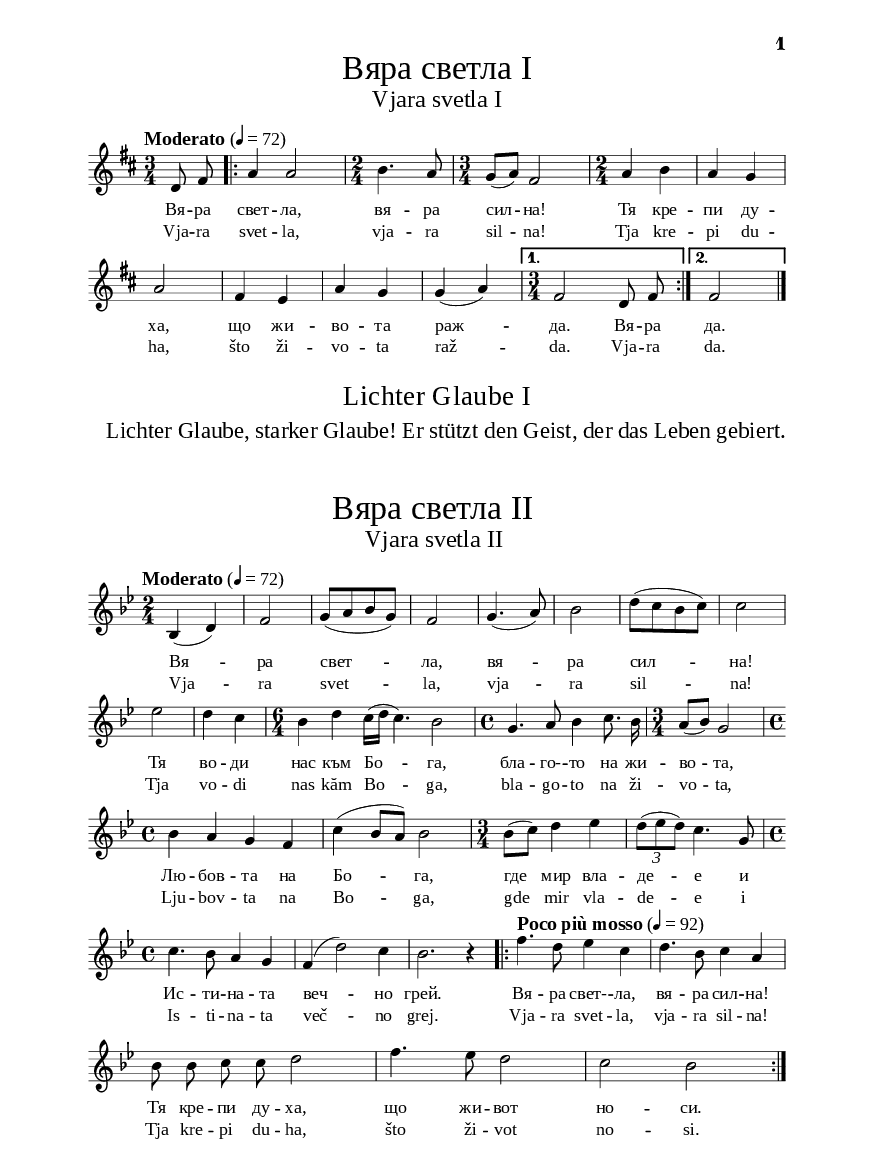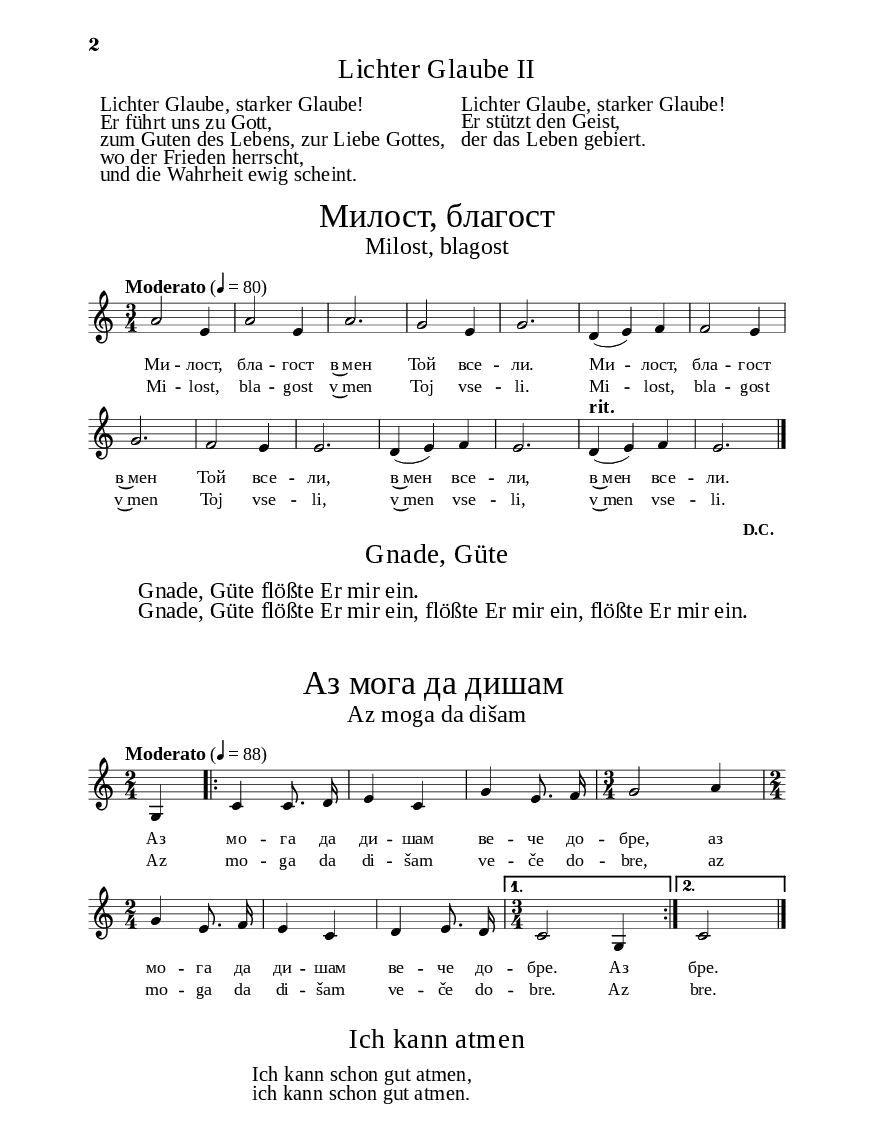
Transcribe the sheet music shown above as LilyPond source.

\version "2.24.3"

% include paper part and global functions
\include "include/globals.ily"

\bookpart {
  \label #'ref170_1
  \tocItem \markup "Вяра светла I – Vjara svetla I "
  \include "include/bookpart-paper.ily"
  \score {
    \include "include/score-layout.ily"

    \new Voice \absolute {
      \clef treble
      \key d \major
      \time 3/4
      \tempoFunc "Moderato" 4 "72"
      \autoBeamOff
      \partial 4
      d'8  fis'8 | \repeat volta 2 {
        a'4  % 2
        a'2 | % 3
        \time 2/4 b'4.  a'8 | \time 3/4 g'8 ( [  a'8 ])  % 4
        fis'2 | % 5
        \time 2/4 a'4 b'4  | % 6
        a'4  g'4 \break | % 7
        a'2 | % 8
        fis'4  e'4 | % 9
        a'4  g'4 |
        g'4 (  a'4 ) |
      }  % 11

      \alternative {
        {\time 3/4 fis'2 d'8 fis'8}
        { fis'2}
      }
      \bar "|."
    }

    \addlyrics {
      Вя -- ра свет --   ла,
      вя -- ра сил --   на! Тя кре -- пи ду -- ха, що жи -- во -- та раж -- да. Вя -- ра да.}
      \addlyrics {
        Vja -- ra svet --   la,
        vja -- ra sil --   na! Tja kre -- pi du -- ha, što ži -- vo -- ta raž -- da. Vja -- ra da.}

        \header {
          title = \titleFunc "Вяра светла I" "Vjara svetla I"
        }

        \midi{}

      } % score

      \markup \vspace #1

      % include foreign translation(s) of the song
      \version "2.24.4"

\markup \fill-line { \fontsize #deTitleFontSize "Lichter Glaube I" }
\markup \null
\markup \null
\markup \abs-fontsize #11 \override #`(baseline-skip . ,bgCoupletBaselineSkip) {
  \fill-line {
    \hspace #0.1
    \column {
      \line {
        \bold "  "
        \column {
          "Lichter Glaube, starker Glaube! Er stützt den Geist, der das Leben gebiert."
        }
      }
      
    }\hspace #0.1
  }
}


      \markup \vspace #2

      \label #'ref170_2
      \tocItem \markup "Вяра светла II – Vjara svetla II "

      \include "include/bookpart-paper.ily"
      \score {
        \include "include/score-layout.ily"

        \new Voice \absolute {
          \clef treble
          \key bes \major
          \time 2/4
          \tempoFunc "Moderato" 4 "72"
          \autoBeamOff
          bes4 (  d'4 )  f'2 | % 2
          g'8 ( [  a'8  bes'8  g'8 ) ]  f'2
          | % 3
          g'4. (  a'8 )  bes'2 | % 4
          d''8 ( [  c''8  bes'8  c''8 ) ]
          c''2 \break | % 5
          es''2  d''4  c''4 | % 6
          \time 6/4  | % 6
          bes'4  d''4  c''16 ( [  d''16 ]
          c''4. )  bes'2 | % 7
          \time 4/4  | % 7
          g'4.  a'8  bes'4  c''8.
          bes'16  | % 8
          \time 3/4  | % 8
          a'8 ( [  bes'8 ) ]  g'2 | \break % 9
          \time 4/4  | % 9
          bes'4  a'4  g'4  f'4 |
          c''4 (  bes'8 [  a'8 ) ]  bes'2 | % 11
          \time 3/4  | % 11
          bes'8 ( [  c''8 ])   d''4  es''4
          | % 12
          \times 2/3  {
            d''8 ( [  es''8  d''8 ) ]
          }
          c''4.  g'8 | \break % 13
          \time 4/4  | % 13
          c''4.  bes'8  a'4  g'4 | % 14
          f'4 (  d''2 )  c''4 | % 15
          bes'2. r4
          \bar ".|:-||"

          | % 16
          \tempoFunc "Poco più mosso" 4 "92"

          f''4.  d''8  es''4  c''4 | % 17
          d''4.  bes'8  c''4  a'4 \break | % 18
          bes'8  bes'8  c''8  c''8
          d''2 | % 19
          f''4.  es''8  d''2 |
          c''2  bes'2
          \bar ":|."
        }

        \addlyrics {
          Вя -- ра свет --   ла,
          вя -- ра сил --   на!
          Тя во -- ди нас към Бо --
          га, бла -- "го-" -- то на жи -- во
          -- та, Лю -- бов -- та на Бо --
          га, где  мир вла -- де --
          е и Ис -- ти -- на -- та веч
          -- но грей. Вя -- ра "свет-" -- ла,
          вя -- ра сил -- на! Тя кре -- пи
          ду -- ха, що жи -- вот но -- си.}
          \addlyrics {
            Vja -- ra svet --   la,
            vja -- ra sil --   na!
            Tja vo -- di nas kăm Bo --
            ga, bla -- go -- to na ži -- vo
            -- ta, Lju -- bov -- ta na Bo --
            ga, gde  mir vla -- de --
            e i Is -- ti -- na -- ta več
            -- no grej. Vja -- ra svet -- la,
            vja -- ra sil -- na! Tja kre -- pi
            du -- ha, što ži -- vot no -- si.}

            \header {
              title = \titleFunc "Вяра светла II " "Vjara svetla II "
            }

            \midi{}

          } % score



          % include foreign translation(s) of the song
          \version "2.24.3"

\markup \fill-line { \fontsize #deTitleFontSize "Lichter Glaube II" }
\markup \null
\markup \null
\markup \abs-fontsize #10 {
  \override #`(baseline-skip . ,deCoupletBaselineSkip)

  \column {

\line { " "Lichter Glaube, starker Glaube!}

\line { " "Er führt uns zu Gott, }

\line { " "zum Guten des Lebens, zur Liebe Gottes,}

\line { " "wo der Frieden herrscht, }

\line { " "und die Wahrheit ewig scheint.}
\line { " " }

  }
  
   \override #`(baseline-skip . ,deCoupletBaselineSkip)
    \column {

\line { " "Lichter Glaube, starker Glaube!}

\line { " "Er stützt den Geist, }

\line { " "der das Leben gebiert.}

  }
}


          \label #'ref171_1
          \tocItem \markup "Милост, благост – Milost, blagost"


          \include "include/bookpart-paper.ily"
          \score {
            \include "include/score-layout.ily"

            \new Voice \absolute {
              \clef treble
              \key a \minor
              \time 3/4
              \tempoFunc "Moderato" 4 "80"
              \autoBeamOff

              a'2 e'4 | % 2
              a'2 e'4 | % 3
              a'2. | % 4
              \key c \major
              g'2 e'4 | % 5
              g'2. | % 6
              d'4 ( e'4 ) f'4 | % 7
              f'2 e'4 \break | % 8
              g'2. | % 9
              f'2 e'4 |
              e'2. | % 11
              d'4 ( e'4 ) f'4 | % 12
              e'2. | % 13
              \tempo "rit."  d'4  ( e'4 ) f'4 | % 14
              e'2.\bar "|."

            }

            \addlyrics {
              Ми -- лост, бла -- гост в~мен Той все -- ли.  Ми -- лост, бла -- гост   в~мен Той все -- ли, в~мен все -- ли, в~мен все -- ли.}



              \addlyrics {
                Mi -- lost, bla -- gost v~men Toj vse -- li.  Mi -- lost, bla -- gost   v~men Toj vse -- li, v~men vse -- li, v~men vse -- li.}


                \header {
                  title = \titleFunc "Милост, благост" "Milost, blagost"
                }

                \midi{}

              } % score

              \markup \empty-one

              \markup \dc-one "D.C."

              % include foreign translation(s) of the song
              \version "2.24.4"

\markup \fill-line { \fontsize #deTitleFontSize "Gnade, Güte" }
\markup \null
\markup \null
\markup \abs-fontsize #11 {
\fill-line {
  \override #`(baseline-skip . ,deCoupletBaselineSkip)

  \column {

\line { " "Gnade, Güte flößte Er mir ein. }

\line { " "Gnade, Güte flößte Er mir ein, flößte Er mir ein, flößte Er mir ein.}
  }
}
}


              \markup \empty-three

              \label #'ref171_2
              \tocItem \markup "Аз мога да дишам – Az moga da dišam"

              \include "include/bookpart-paper.ily"
              \score {
                \include "include/score-layout.ily"

                \new Voice \absolute {
                  \clef treble
                  \key c \major
                  \time 2/4
                  \tempoFunc "Moderato" 4 "88"
                  \autoBeamOff
                  \partial 4
                  g4 \repeat volta 2 {
                    |
                    c'4 c'8. d'16 | % 3
                    e'4 c'4 | % 4
                    g'4 e'8. f'16 | % 5
                    \time 3/4  g'2 a'4 |  \break
                    \time 2/4  g'4 e'8. f'16 | % 7
                    e'4 c'4 | % 8
                    d'4 e'8. d'16 | % 9
                    \time 3/4
                  }
                  \alternative {
                    {
                      c'2 g4 |

                    }
                    {c'2 \bar "|."  }
                  }
                }

                \addlyrics {
                  Аз мо -- га
                  да ди -- шам ве -- че до -- бре, аз мо -- га
                  да ди -- шам ве -- че до -- бре. Аз  бре.}

                  \addlyrics {
                    Az mo -- ga
                    da di -- šam ve -- če do -- bre, az mo -- ga
                    da di -- šam ve -- če do -- bre. Az  bre.}

                    \header {
                      title = \titleFunc "Аз мога да дишам " "Az moga da dišam"
                    }

                    \midi{}

                  } % score

                  \markup \empty-two


                  % include foreign translation(s) of the song
                  \version "2.24.3"

\markup \fill-line { \fontsize #deTitleFontSize "Ich kann atmen" }
\markup \null
\markup \null
\markup \fontsize #deCoupletFontSize {
  \hspace #21
  \override #`(baseline-skip . ,deCoupletBaselineSkip)

  \column {

\line { " "Ich kann schon gut atmen, }

\line { " "ich kann schon gut atmen.}

  }
}




                } % bookpart

                % Più mosso
                %
